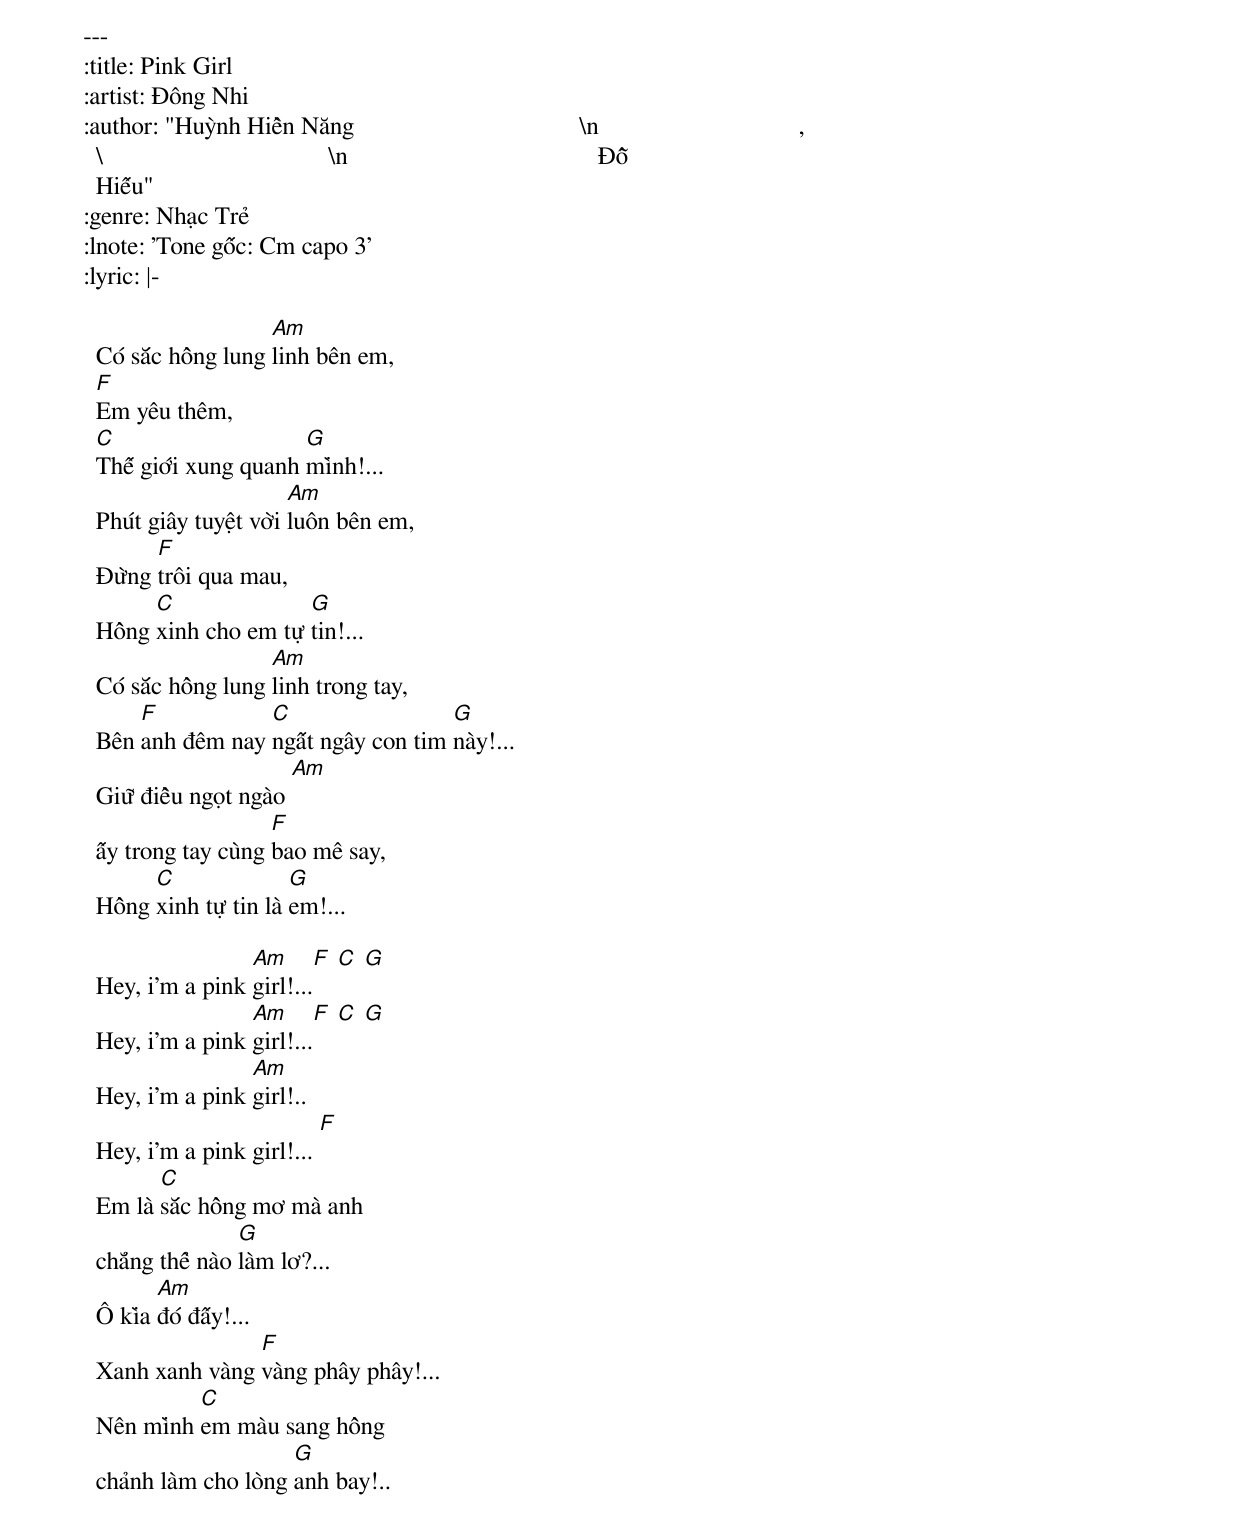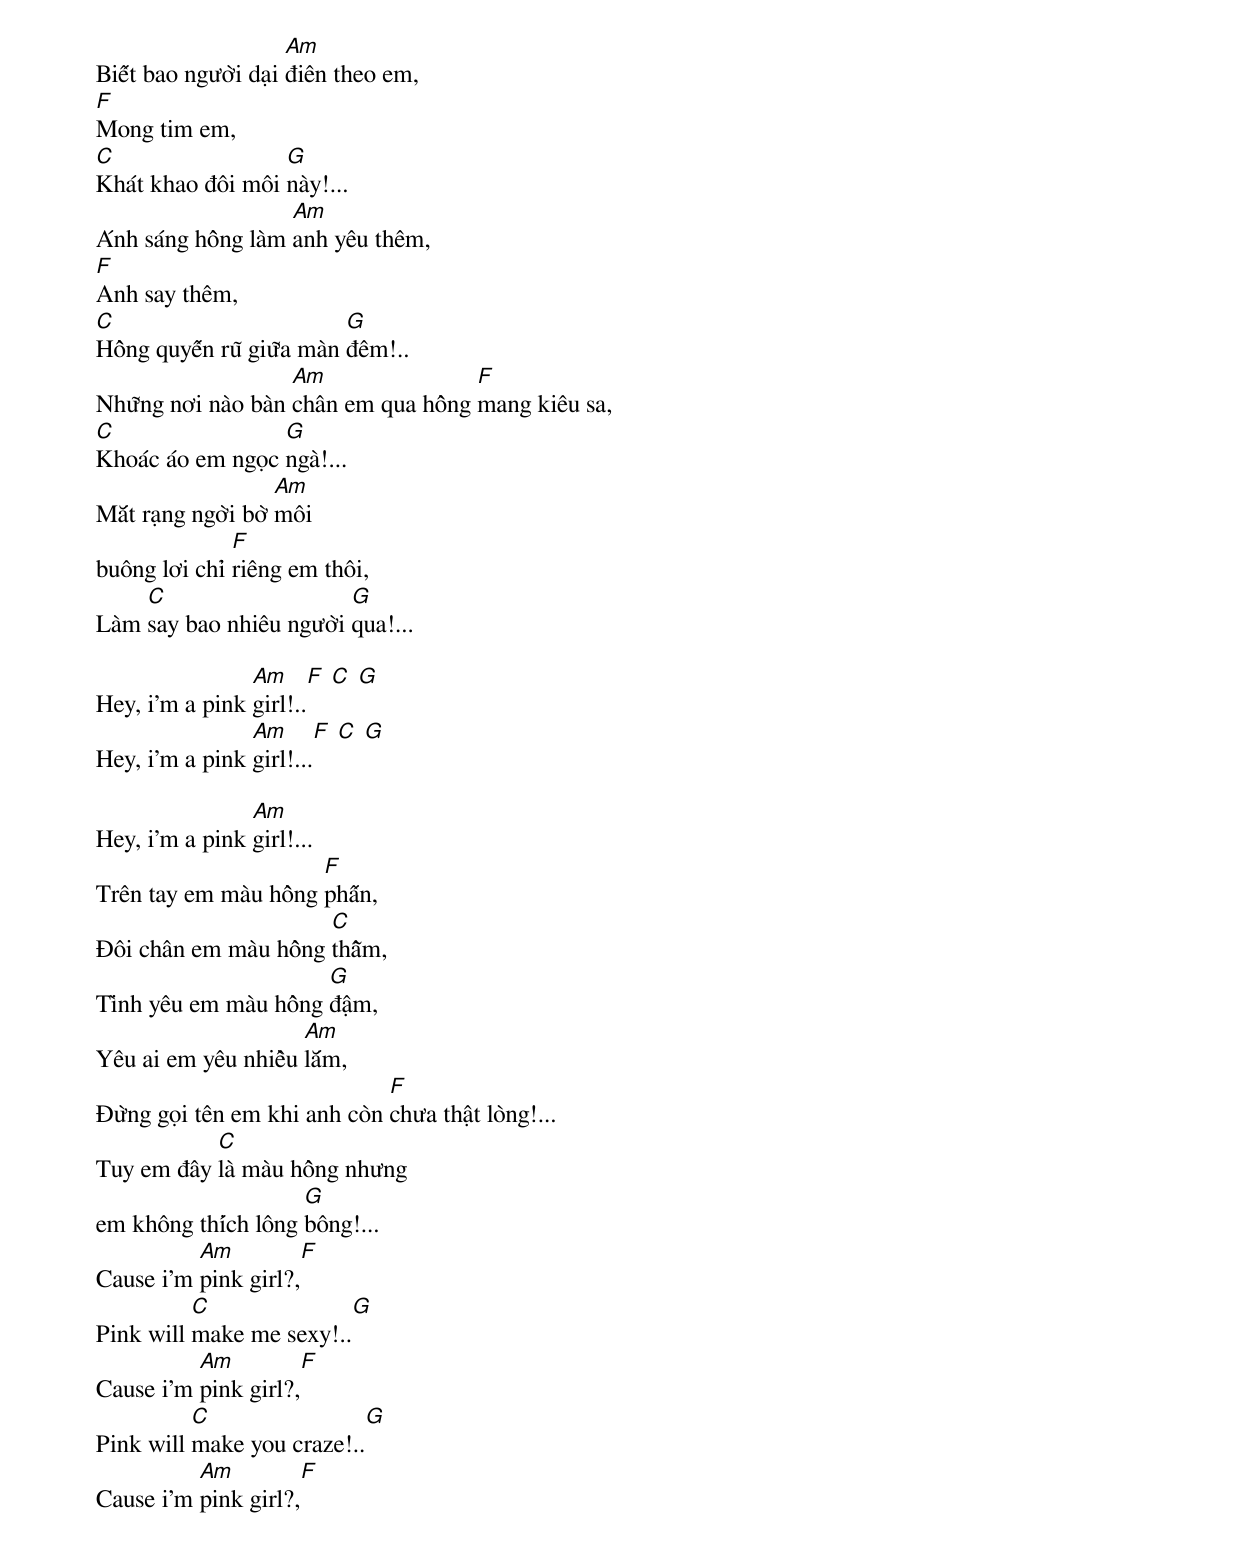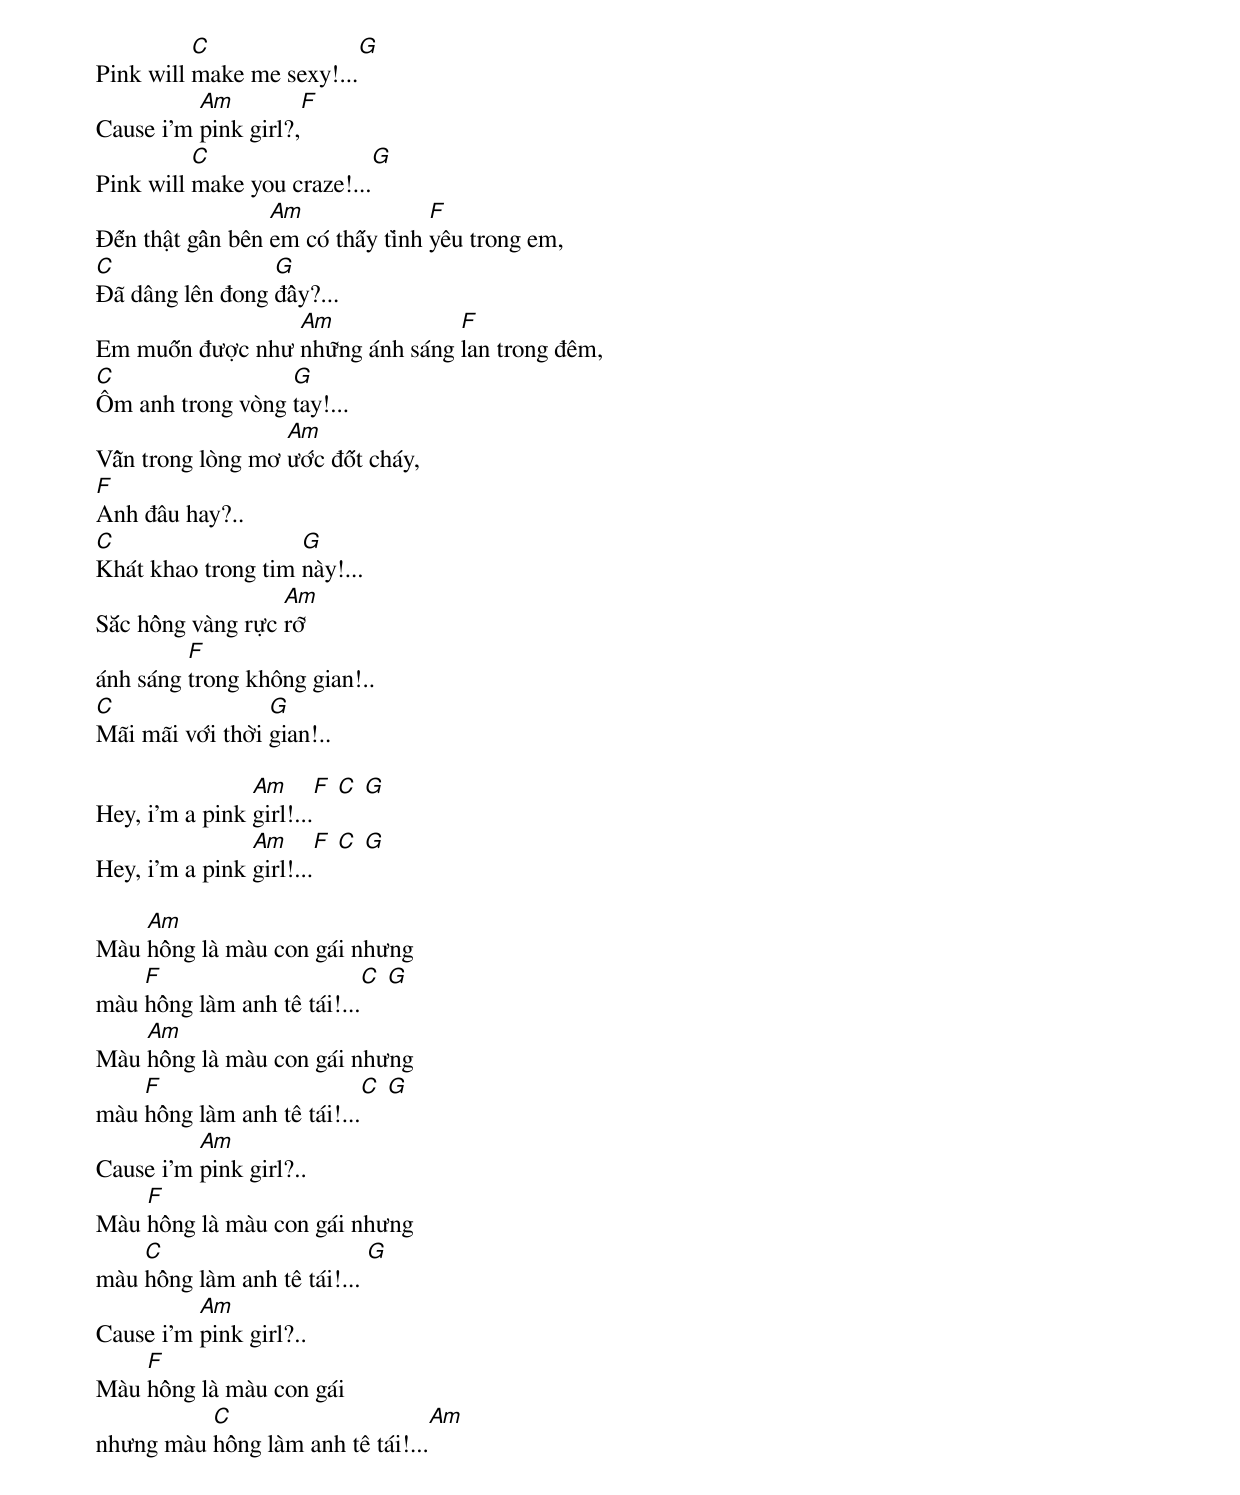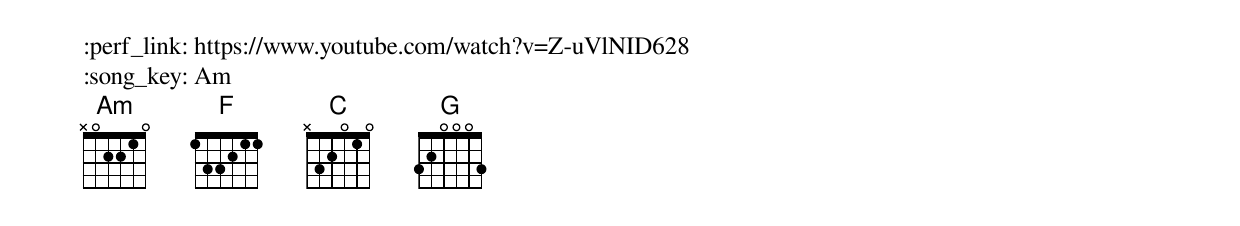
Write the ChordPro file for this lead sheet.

---
:title: Pink Girl
:artist: Đông Nhi
:author: "Huỳnh Hiền Năng                                    \n                                ,
  \                                    \n                                        Đỗ
  Hiếu"
:genre: Nhạc Trẻ
:lnote: 'Tone gốc: Cm capo 3'
:lyric: |-

  Có sắc hồng lung [Am]linh bên em,
  [F]Em yêu thêm,
  [C]Thế giới xung quanh [G]mình!...
  Phút giây tuyệt vời [Am]luôn bên em,
  Đừng [F]trôi qua mau,
  Hồng [C]xinh cho em tự [G]tin!...
  Có sắc hồng lung [Am]linh trong tay,
  Bên [F]anh đêm nay [C]ngất ngây con tim [G]này!...
  Giữ điều ngọt ngào [Am]
  ấy trong tay cùng [F]bao mê say,
  Hồng [C]xinh tự tin là [G]em!...

  Hey, i'm a pink [Am]girl!...[F] [C] [G]
  Hey, i'm a pink [Am]girl!...[F] [C] [G]
  Hey, i'm a pink [Am]girl!..
  Hey, i'm a pink girl!... [F]
  Em là [C]sắc hồng mơ mà anh
  chẳng thể nào [G]làm lơ?...
  Ô kìa [Am]đó đấy!...
  Xanh xanh vàng [F]vàng phây phây!...
  Nên mình [C]em màu sang hồng
  chảnh làm cho lòng [G]anh bay!..

  Biết bao người dại [Am]điên theo em,
  [F]Mong tim em,
  [C]Khát khao đôi môi [G]này!...
  Ánh sáng hồng làm [Am]anh yêu thêm,
  [F]Anh say thêm,
  [C]Hồng quyến rũ giữa màn [G]đêm!..
  Những nơi nào bàn [Am]chân em qua hồng [F]mang kiêu sa,
  [C]Khoác áo em ngọc [G]ngà!...
  Mắt rạng ngời bờ [Am]môi
  buông lơi chỉ [F]riêng em thôi,
  Làm [C]say bao nhiêu người [G]qua!...

  Hey, i'm a pink [Am]girl!..[F] [C] [G]
  Hey, i'm a pink [Am]girl!...[F] [C] [G]

  Hey, i'm a pink [Am]girl!...
  Trên tay em màu hồng [F]phấn,
  Đôi chân em màu hồng [C]thẫm,
  Tình yêu em màu hồng [G]đậm,
  Yêu ai em yêu nhiều [Am]lắm,
  Đừng gọi tên em khi anh còn [F]chưa thật lòng!...
  Tuy em đây [C]là màu hồng nhưng
  em không thích lông [G]bông!...
  Cause i'm [Am]pink girl?,[F]
  Pink will [C]make me sexy!..[G]
  Cause i'm [Am]pink girl?,[F]
  Pink will [C]make you craze!..[G]
  Cause i'm [Am]pink girl?,[F]
  Pink will [C]make me sexy!...[G]
  Cause i'm [Am]pink girl?,[F]
  Pink will [C]make you craze!...[G]
  Đến thật gần bên [Am]em có thấy tình [F]yêu trong em,
  [C]Đã dâng lên đong [G]đầy?...
  Em muốn được như [Am]những ánh sáng [F]lan trong đêm,
  [C]Ôm anh trong vòng [G]tay!...
  Vẫn trong lòng mơ [Am]ước đốt cháy,
  [F]Anh đâu hay?..
  [C]Khát khao trong tim [G]này!...
  Sắc hồng vàng rực [Am]rỡ
  ánh sáng [F]trong không gian!..
  [C]Mãi mãi với thời [G]gian!..

  Hey, i'm a pink [Am]girl!...[F] [C] [G]
  Hey, i'm a pink [Am]girl!...[F] [C] [G]

  Màu [Am]hồng là màu con gái nhưng
  màu [F]hồng làm anh tê tái!...[C] [G]
  Màu [Am]hồng là màu con gái nhưng
  màu [F]hồng làm anh tê tái!...[C] [G]
  Cause i'm [Am]pink girl?..
  Màu [F]hồng là màu con gái nhưng
  màu [C]hồng làm anh tê tái!... [G]
  Cause i'm [Am]pink girl?..
  Màu [F]hồng là màu con gái
  nhưng màu [C]hồng làm anh tê tái!...[Am]




:perf_link: https://www.youtube.com/watch?v=Z-uVlNID628
:song_key: Am
